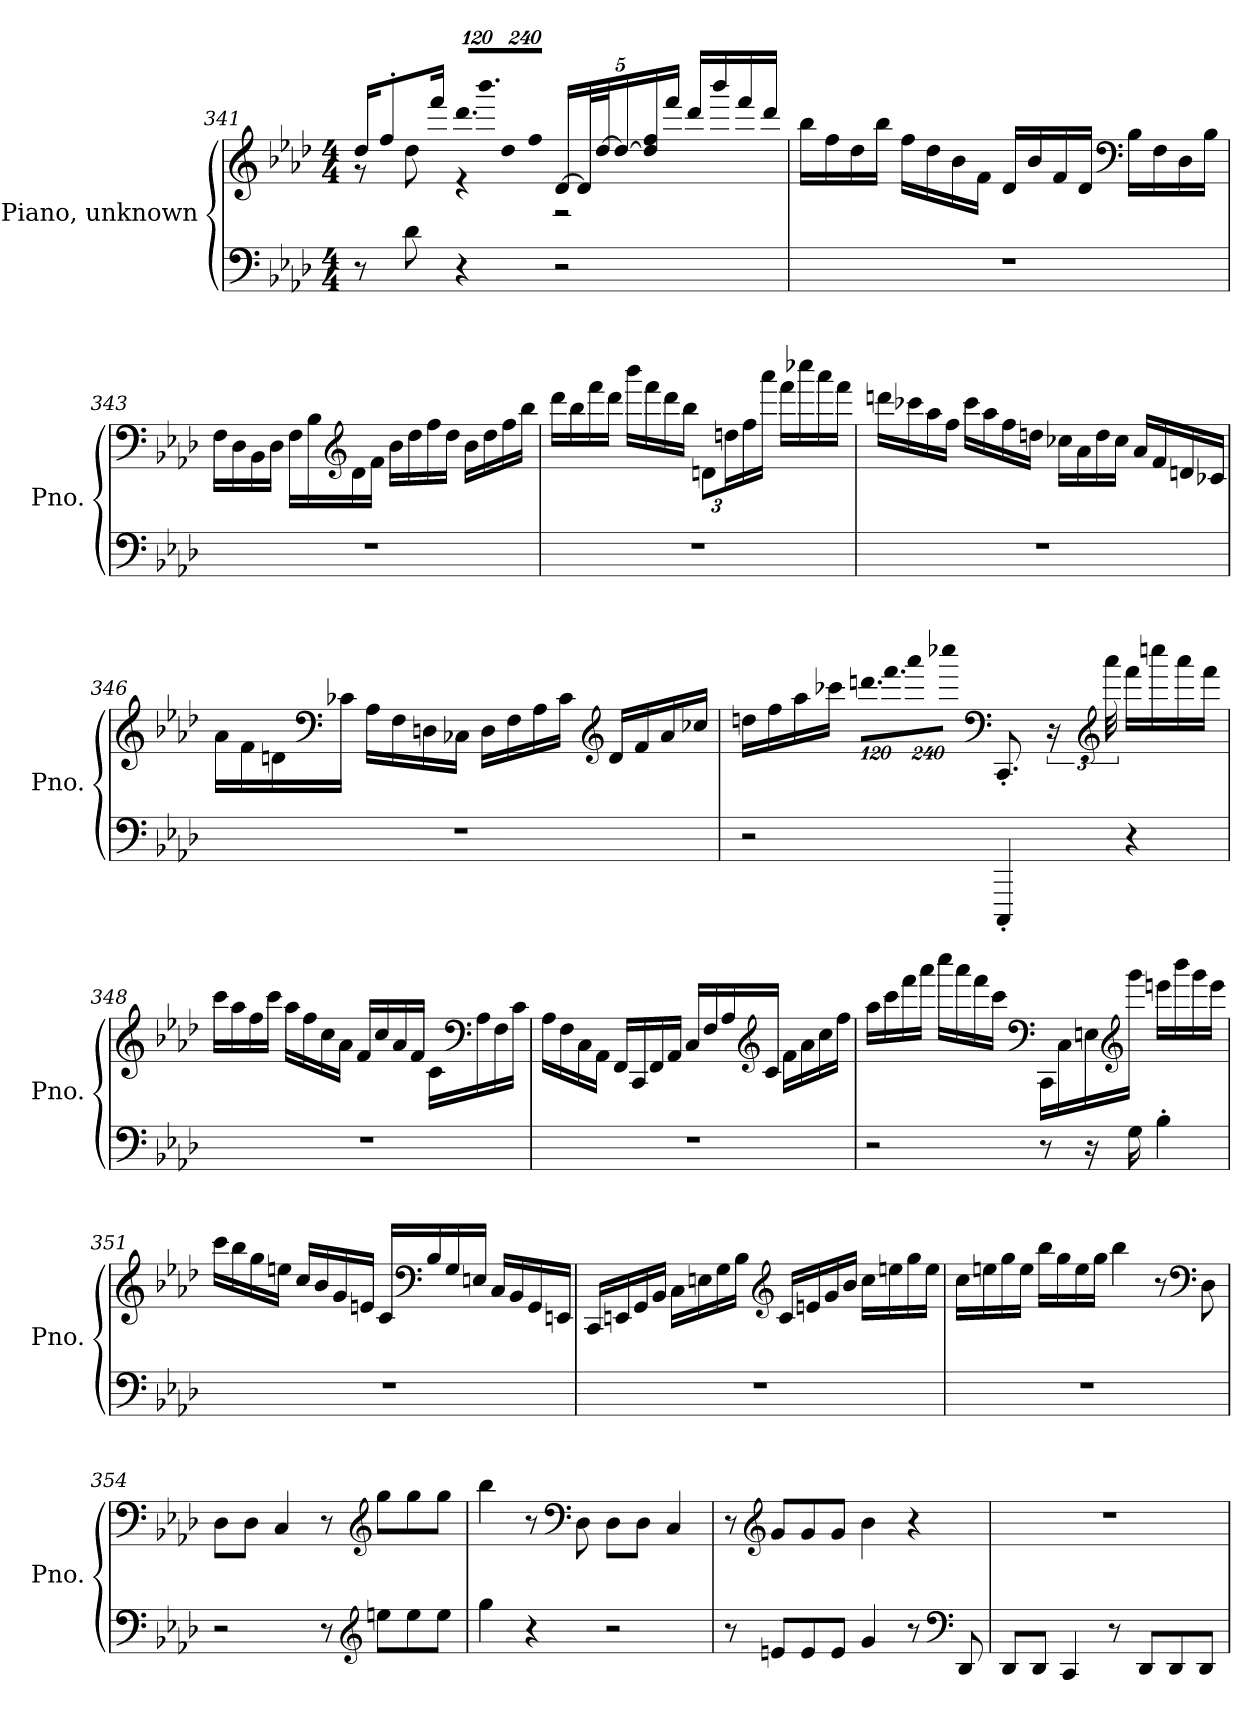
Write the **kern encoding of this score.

**kern	**kern
*part1	*part1
*staff2	*staff1
*I"Piano, unknown	*
*I'Pno.	*
!!LO:LB:g=z
*clefF4	*clefG2
*k[b-e-a-d-]	*k[b-e-a-d-]
*M4/4	*M4/4
=341	=341
*	*^
8r	16dd-/KL	8r
.	8ff'/	.
8d-\	.	8dd-\
.	16fff/Jk	.
*	*Xbrackettup	*
!	!LO:N:vis=32.	!
4r	1920%103ddd-/LLL	4r
!	!LO:N:vis=32.	!
.	1920%103bbb-/J	.
!	!LO:N:vis=16	!
.	1920%137dd-/	.
!	!LO:N:vis=16	!
.	1920%137ff/JJ	.
2r	[20d-/LL	2r
.	40d-/L]	.
.	[40dd-/J	.
.	20dd-/_	.
.	20dd-/] 20ff/	.
.	20fff/JJ	.
.	16ddd-/LL	.
.	16bbb-/	.
.	16fff/	.
.	16ddd-/JJ	.
*	*v	*v
=342	=342
1r	16bb-\LL
.	16ff\
.	16dd-\
.	16bb-\JJ
.	16ff\LL
.	16dd-\
.	16b-\
.	16f\JJ
.	16d-/LL
.	16b-/
.	16f/
.	16d-/JJ
*	*clefF4
.	16B-\LL
.	16F\
.	16D-\
.	16B-\JJ
!!LO:PB:g=z
=343	=343
1r	16F\LL
.	16D-\
.	16BB-\
.	16D-\JJ
.	16F\LL
.	16B-\
*	*clefG2
.	16d-\
.	16f\JJ
.	16b-\LL
.	16dd-\
.	16ff\
.	16dd-\JJ
.	16b-\LL
.	16dd-\
.	16ff\
.	16bb-\JJ
=344	=344
1r	16ddd-\LL
.	16bb-\
.	16fff\
.	16ddd-\JJ
.	16bbb-\LL
.	16fff\
.	16ddd-\
.	16bb-\JJ
.	12dn\L
.	24ddn\L
.	16ff\
.	16aaa-\JJ
.	16fff\LL
.	16cccc-X\
.	16aaa-\
.	16fff\JJ
!!LO:LB:g=z
=345	=345
1r	16dddn\LL
.	16ccc-X\
.	16aa-\
.	16ff\JJ
.	16ccc-\LL
.	16aa-\
.	16ff\
.	16ddn\JJ
.	16cc-X\LL
.	16a-\
.	16dd\
.	16cc-\JJ
.	16a-/LL
.	16f/
.	16dn/
.	16c-X/JJ
=346	=346
1r	16a-\LL
.	16f\
.	16dn\
*	*clefF4
.	16c-X\JJ
.	16A-\LL
.	16F\
.	16Dn\
.	16C-X\JJ
.	16D\LL
.	16F\
.	16A-\
.	16c-\JJ
*	*clefG2
.	16d/LL
.	16f/
.	16a-/
.	16cc-X/JJ
!!LO:LB:g=z
=347	=347
2r	16ddn\LL
.	16ff\
.	16aa-\
.	16ccc-X\JJ
!	!LO:N:vis=32.
.	1920%103dddn\LLL
!	!LO:N:vis=32.
.	1920%103fff\J
!	!LO:N:vis=16
.	1920%137aaa-\
!	!LO:N:vis=16
.	1920%137cccc-X\JJ
*	*clefF4
4CCC'/	8.CC'/
*	*brackettup
.	24r
*	*clefG2
.	48aaa-\
4r	16fff\LL
.	16ccccn\
.	16aaa-\
.	16fff\JJ
=348	=348
1r	16ccc\LL
.	16aa-\
.	16ff\
.	16ccc\JJ
.	16aa-\LL
.	16ff\
.	16cc\
.	16a-\JJ
.	16f/LL
.	16cc/
.	16a-/
.	16f/JJ
.	16c\LL
*	*clefF4
.	16A-\
.	16F\
.	16c\JJ
!!LO:LB:g=z
=349	=349
1r	16A-\LL
.	16F\
.	16C\
.	16AA-\JJ
.	16FF/LL
.	16CC/
.	16FF/
.	16AA-/JJ
.	16C/LL
.	16F/
.	16A-/
*	*clefG2
.	16c/JJ
.	16f\LL
.	16a-\
.	16cc\
.	16ff\JJ
=350	=350
2r	16aa-\LL
.	16ccc\
.	16fff\
.	16aaa-\JJ
.	16cccc\LL
.	16aaa-\
.	16fff\
.	16ccc\JJ
*	*clefF4
8r	16CC\LL
.	16C\
16r	16En\
*	*clefG2
16G\	16ggg\JJ
4B-'\	16eeen\LL
.	16bbb-\
.	16ggg\
.	16eee\JJ
!!LO:LB:g=z
=351	=351
1r	16ccc\LL
.	16bb-\
.	16gg\
.	16een\JJ
.	16cc/LL
.	16b-/
.	16g/
.	16en/JJ
.	16c/LL
*	*clefF4
.	16B-/
.	16G/
.	16En/JJ
.	16C/LL
.	16BB-/
.	16GG/
.	16EEn/JJ
=352	=352
1r	16CC/LL
.	16EEn/
.	16GG/
.	16BB-/JJ
.	16C\LL
.	16En\
.	16G\
.	16B-\JJ
*	*clefG2
.	16c/LL
.	16en/
.	16g/
.	16b-/JJ
.	16cc\LL
.	16een\
.	16gg\
.	16ee\JJ
!!LO:LB:g=z
=353	=353
1r	16cc\LL
.	16een\
.	16gg\
.	16ee\JJ
.	16bb-\LL
.	16gg\
.	16ee\
.	16gg\JJ
.	4bb-\
.	8r
*	*clefF4
.	8D-\
=354	=354
2r	8D-\L
.	8D-\J
.	4C/
8r	8r
*clefG2	*clefG2
8een\L	8gg\L
8ee\	8gg\
8ee\J	8gg\J
=355	=355
4gg\	4bb-\
4r	8r
*	*clefF4
.	8D-\
2r	8D-\L
.	8D-\J
.	4C/
=356	=356
8r	8r
*	*clefG2
8en/L	8g/L
8e/	8g/
8e/J	8g/J
4g/	4b-\
8r	4r
*clefF4	*
8DD-/	.
!!LO:PB:g=z
=357	=357
8DD-/L	1r
8DD-/J	.
4CC/	.
8r	.
8DD-/L	.
8DD-/	.
8DD-/J	.
=	=
*-	*-
